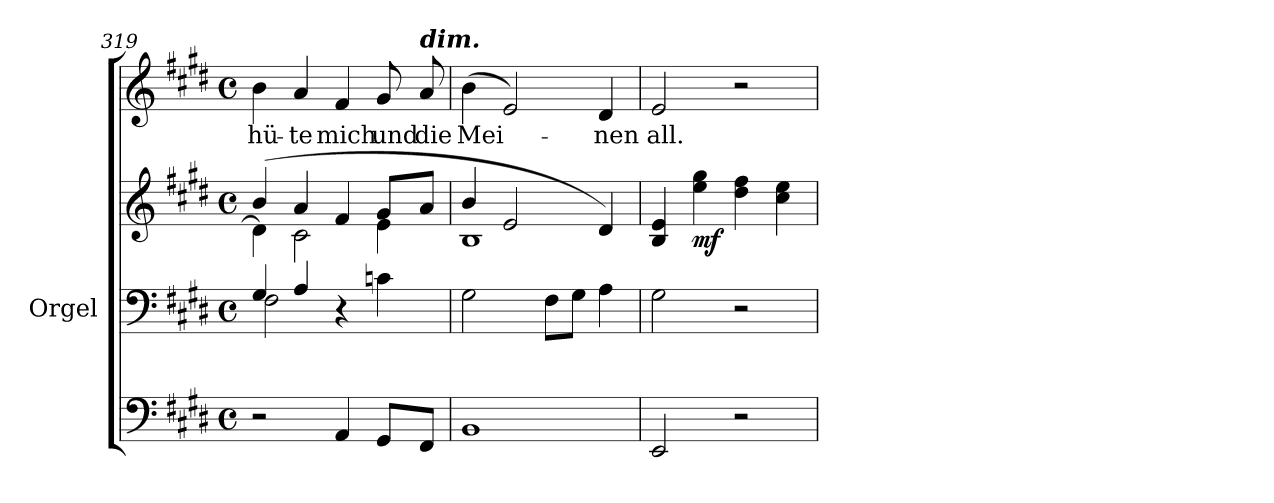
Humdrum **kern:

**kern	**kern	**kern	**dynam	**kern	**text
*part3	*part2	*part2	*part2	*part1	*part1
*staff4	*staff3	*staff2	*staff2/3	*staff1	*staff1
*	*I"Orgel	*	*	*	*
*	*I'Org.	*	*	*	*
*clefF4	*clefF4	*clefG2	*	*clefG2	*
*k[f#c#g#d#]	*k[f#c#g#d#]	*k[f#c#g#d#]	*	*k[f#c#g#d#]	*
*E:	*E:	*E:	*	*E:	*
*M4/4	*M4/4	*M4/4	*	*M4/4	*
*met(c)	*met(c)	*met(c)	*	*met(c)	*
=319	=319	=319	=319	=319	=319
*	*^	*^	*	*	*
!	!	!	!	!	!	!	!LO:LY:b
2r	4G#/	2F#\	(4b/	4d\]	.	4b\	-hü-
!	!	!	!	!	!	!	!LO:LY:b
.	4A/	.	4a/	2c#\	.	4a/	-te
!	!	!	!	!	!	!	!LO:LY:b
4AA/	4r	2ryy	4f#/	.	.	4f#/	mich
!	!	!	!	!	!	!	!LO:LY:b
8GG#/L	4cn\	.	8g#/L	4e\	.	8g#/	und
!	!	!	!	!	!	!LO:TX:a:Bi:t=dim.	!
!	!	!	!	!	!	!	!LO:LY:b
8FF#/J	.	.	8a/J	.	.	8a/	die
*	*v	*v	*	*	*	*	*
=320	=320	=320	=320	=320	=320	=320
!	!	!	!	!	!	!LO:LY:b
1BB	2G#\	4b/	1B	.	(>4b\	Mei-
.	.	2e/	.	.	2e/)	.
.	8F#\L	.	.	.	.	.
.	8G#\J	.	.	.	.	.
!	!	!	!	!	!	!LO:LY:b
.	4A\	4d#/)	.	.	4d#/	-nen
*	*	*v	*v	*	*	*
=321	=321	=321	=321	=321	=321
!	!	!	!	!	!LO:LY:b
2EE/	2G#\	4B/ 4e/	.	2e/	all.
!	!	!	!LO:DY:b	!	!
.	.	4ee\ 4gg#\	mf	.	.
2r	2r	4dd#\ 4ff#\	.	2r	.
.	.	4cc#\ 4ee\	.	.	.
=	=	=	=	=	=
*-	*-	*-	*-	*-	*-
